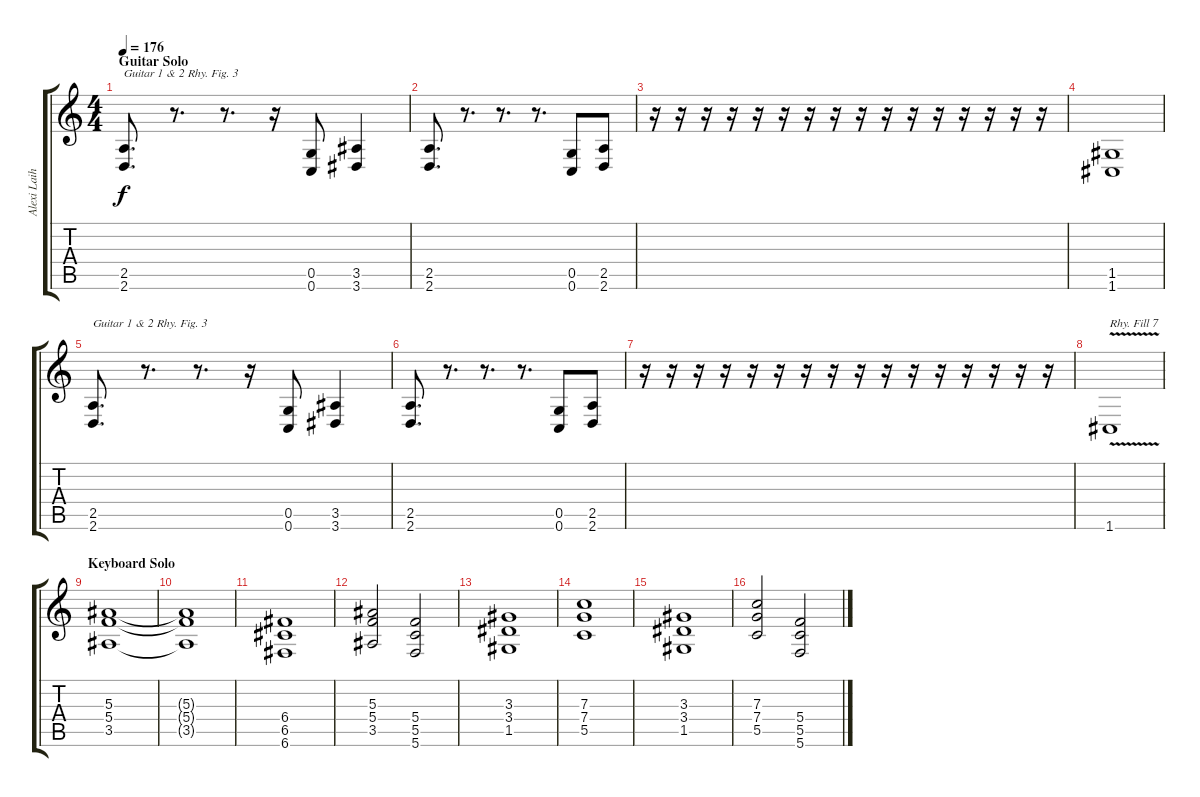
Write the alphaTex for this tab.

\track ("Alexi Laiho [Guitar 1]" "Alexi Laih") {instrument overdrivenguitar}
\staff {score tabs}
\tuning (D4 A3 F3 C3 G2 C2) {hide}
\ts (4 4)
\section ("" "Guitar Solo")
\tempo 176
\clef g2
\ks c
(2.5 2.6).8{d txt "Guitar 1 & 2 Rhy. Fig. 3" dy f} r.8{d} r.8{d} r.16 (0.5 0.6).8 (3.5 3.6).4 |
(2.5 2.6).8{d} r.8{d} r.8{d} r.8{d} (0.5 0.6).8 (2.5 2.6).8 |
r.16 r.16 r.16 r.16 r.16 r.16 r.16 r.16 r.16 r.16 r.16 r.16 r.16 r.16 r.16 r.16 |
(1.5 1.6).1 |
(2.5 2.6).8{d txt "Guitar 1 & 2 Rhy. Fig. 3"} r.8{d} r.8{d} r.16 (0.5 0.6).8 (3.5 3.6).4 |
(2.5 2.6).8{d} r.8{d} r.8{d} r.8{d} (0.5 0.6).8 (2.5 2.6).8 |
r.16 r.16 r.16 r.16 r.16 r.16 r.16 r.16 r.16 r.16 r.16 r.16 r.16 r.16 r.16 r.16 |
1.6{v}.1{txt "Rhy. Fill 7"} |
\section ("" "Keyboard Solo")
(5.3 5.4 3.5).1 |
(5.3{t} 5.4{t} 3.5{t}).1 |
(6.4 6.5 6.6).1 |
(5.3 5.4 3.5).2 (5.4 5.5 5.6).2 |
(3.3 3.4 1.5).1 |
(7.3 7.4 5.5).1 |
(3.3 3.4 1.5).1 |
(7.3 7.4 5.5).2 (5.4 5.5 5.6).2
